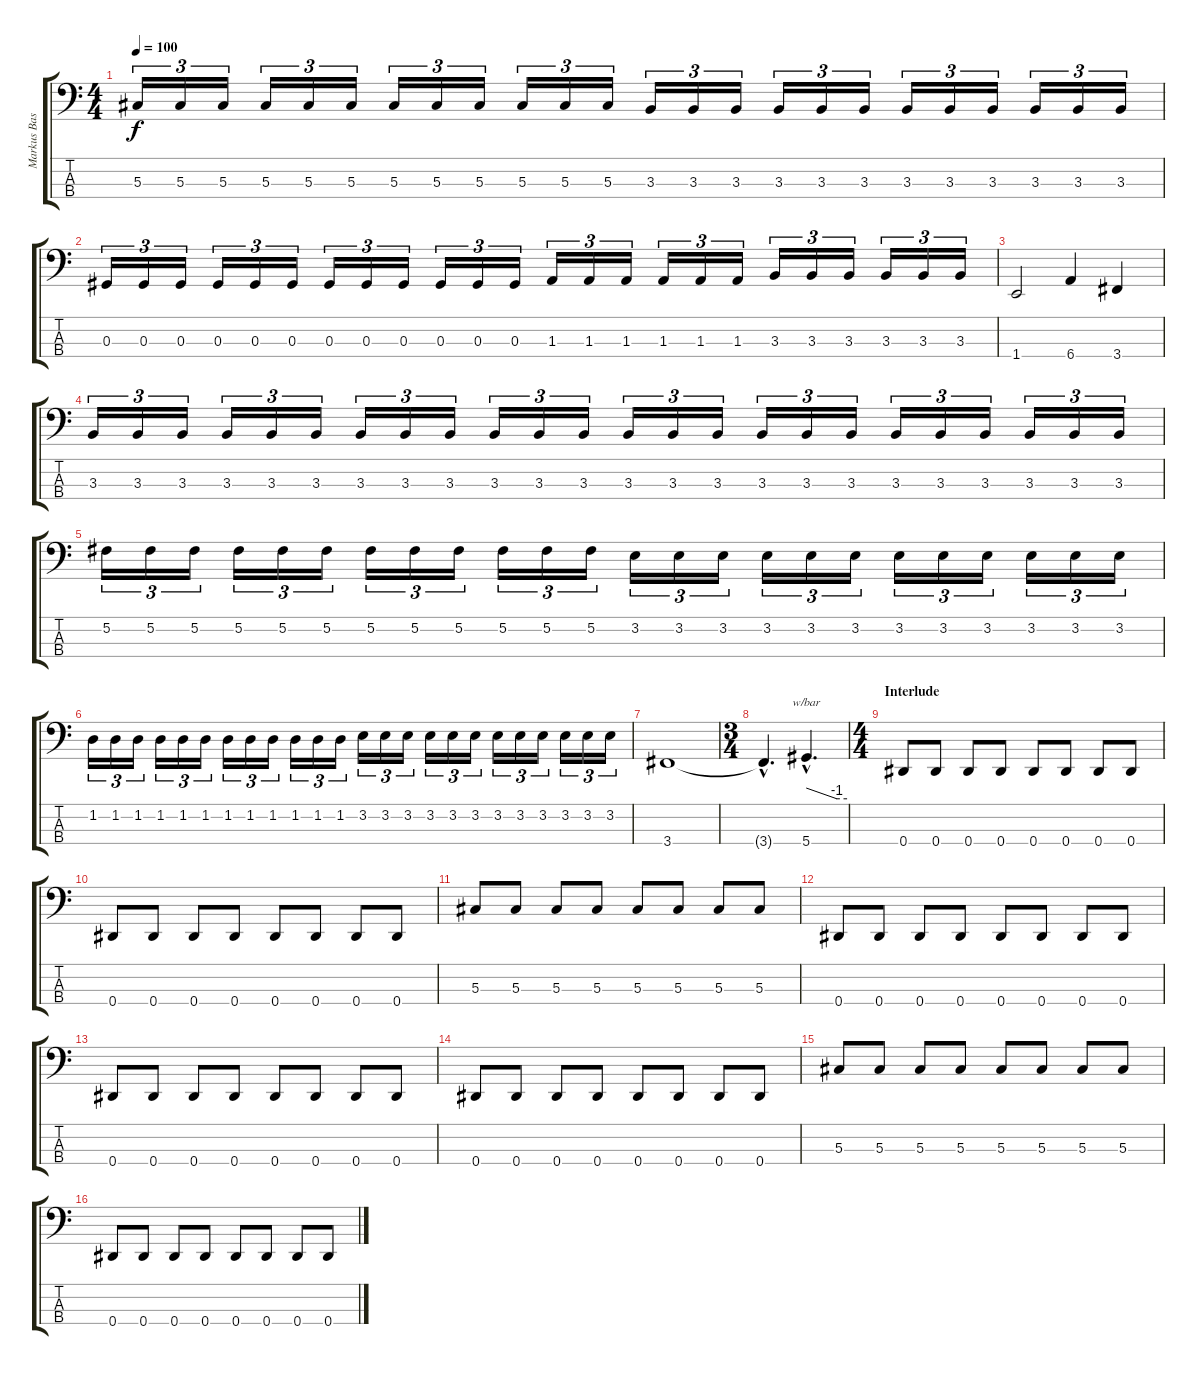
\track ("Markus Bass" "Markus Bas") {instrument electricbassfinger}
\staff {score tabs}
\tuning (Gb2 Db2 Ab1 Eb1) {hide}
\ts (4 4)
\tempo 100
\clef f4
\ks c
5.3.16{tu (3 2) dy f} 5.3.16{tu (3 2)} 5.3.16{tu (3 2)} 5.3.16{tu (3 2)} 5.3.16{tu (3 2)} 5.3.16{tu (3 2)} 5.3.16{tu (3 2)} 5.3.16{tu (3 2)} 5.3.16{tu (3 2)} 5.3.16{tu (3 2)} 5.3.16{tu (3 2)} 5.3.16{tu (3 2)} 3.3.16{tu (3 2)} 3.3.16{tu (3 2)} 3.3.16{tu (3 2)} 3.3.16{tu (3 2)} 3.3.16{tu (3 2)} 3.3.16{tu (3 2)} 3.3.16{tu (3 2)} 3.3.16{tu (3 2)} 3.3.16{tu (3 2)} 3.3.16{tu (3 2)} 3.3.16{tu (3 2)} 3.3.16{tu (3 2)} |
0.3.16{tu (3 2)} 0.3.16{tu (3 2)} 0.3.16{tu (3 2)} 0.3.16{tu (3 2)} 0.3.16{tu (3 2)} 0.3.16{tu (3 2)} 0.3.16{tu (3 2)} 0.3.16{tu (3 2)} 0.3.16{tu (3 2)} 0.3.16{tu (3 2)} 0.3.16{tu (3 2)} 0.3.16{tu (3 2)} 1.3.16{tu (3 2)} 1.3.16{tu (3 2)} 1.3.16{tu (3 2)} 1.3.16{tu (3 2)} 1.3.16{tu (3 2)} 1.3.16{tu (3 2)} 3.3.16{tu (3 2)} 3.3.16{tu (3 2)} 3.3.16{tu (3 2)} 3.3.16{tu (3 2)} 3.3.16{tu (3 2)} 3.3.16{tu (3 2)} |
1.4.2 6.4.4 3.4.4 |
3.3.16{tu (3 2)} 3.3.16{tu (3 2)} 3.3.16{tu (3 2)} 3.3.16{tu (3 2)} 3.3.16{tu (3 2)} 3.3.16{tu (3 2)} 3.3.16{tu (3 2)} 3.3.16{tu (3 2)} 3.3.16{tu (3 2)} 3.3.16{tu (3 2)} 3.3.16{tu (3 2)} 3.3.16{tu (3 2)} 3.3.16{tu (3 2)} 3.3.16{tu (3 2)} 3.3.16{tu (3 2)} 3.3.16{tu (3 2)} 3.3.16{tu (3 2)} 3.3.16{tu (3 2)} 3.3.16{tu (3 2)} 3.3.16{tu (3 2)} 3.3.16{tu (3 2)} 3.3.16{tu (3 2)} 3.3.16{tu (3 2)} 3.3.16{tu (3 2)} |
5.2.16{tu (3 2)} 5.2.16{tu (3 2)} 5.2.16{tu (3 2)} 5.2.16{tu (3 2)} 5.2.16{tu (3 2)} 5.2.16{tu (3 2)} 5.2.16{tu (3 2)} 5.2.16{tu (3 2)} 5.2.16{tu (3 2)} 5.2.16{tu (3 2)} 5.2.16{tu (3 2)} 5.2.16{tu (3 2)} 3.2.16{tu (3 2)} 3.2.16{tu (3 2)} 3.2.16{tu (3 2)} 3.2.16{tu (3 2)} 3.2.16{tu (3 2)} 3.2.16{tu (3 2)} 3.2.16{tu (3 2)} 3.2.16{tu (3 2)} 3.2.16{tu (3 2)} 3.2.16{tu (3 2)} 3.2.16{tu (3 2)} 3.2.16{tu (3 2)} |
1.2.16{tu (3 2)} 1.2.16{tu (3 2)} 1.2.16{tu (3 2)} 1.2.16{tu (3 2)} 1.2.16{tu (3 2)} 1.2.16{tu (3 2)} 1.2.16{tu (3 2)} 1.2.16{tu (3 2)} 1.2.16{tu (3 2)} 1.2.16{tu (3 2)} 1.2.16{tu (3 2)} 1.2.16{tu (3 2)} 3.2.16{tu (3 2)} 3.2.16{tu (3 2)} 3.2.16{tu (3 2)} 3.2.16{tu (3 2)} 3.2.16{tu (3 2)} 3.2.16{tu (3 2)} 3.2.16{tu (3 2)} 3.2.16{tu (3 2)} 3.2.16{tu (3 2)} 3.2.16{tu (3 2)} 3.2.16{tu (3 2)} 3.2.16{tu (3 2)} |
3.4.1 |
\ts (3 4)
3.4{hac t}.4{d} 5.4{hac}.4{d tbe (custom default 0 0 45 -4 60 -4)} |
\ts (4 4)
\section ("" "Interlude")
0.4.8 0.4.8 0.4.8 0.4.8 0.4.8 0.4.8 0.4.8 0.4.8 |
0.4.8 0.4.8 0.4.8 0.4.8 0.4.8 0.4.8 0.4.8 0.4.8 |
5.3.8 5.3.8 5.3.8 5.3.8 5.3.8 5.3.8 5.3.8 5.3.8 |
0.4.8 0.4.8 0.4.8 0.4.8 0.4.8 0.4.8 0.4.8 0.4.8 |
0.4.8 0.4.8 0.4.8 0.4.8 0.4.8 0.4.8 0.4.8 0.4.8 |
0.4.8 0.4.8 0.4.8 0.4.8 0.4.8 0.4.8 0.4.8 0.4.8 |
5.3.8 5.3.8 5.3.8 5.3.8 5.3.8 5.3.8 5.3.8 5.3.8 |
0.4.8 0.4.8 0.4.8 0.4.8 0.4.8 0.4.8 0.4.8 0.4.8
